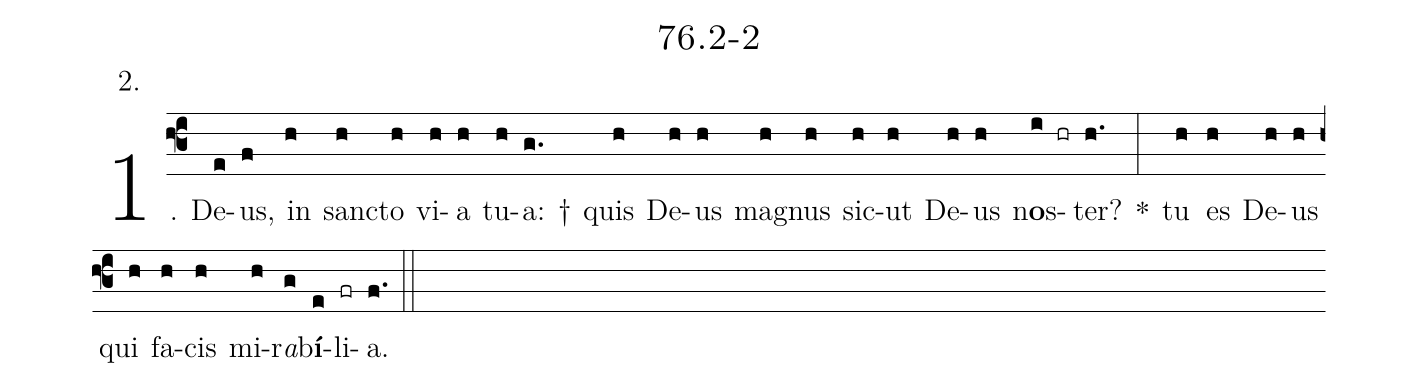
name: 76.2-2;
annotation: 2.;
%%
(f3)1. De(e)us,(f) in(h) sanc(h)to(h) vi(h)a(h) tu(h)a: †(g.) quis(h) De(h)us(h) ma(h)gnus(h) sic(h)ut(h) De(h)us(h) n<b>o</b>s(i hr)ter?(h.) *(:) tu(h) es(h) De(h)us(h) qui(h) fa(h)cis(h) mi(h)r<i>a</i>(g)b<b>í</b>(e)li(fr)a.(f.) (::)
